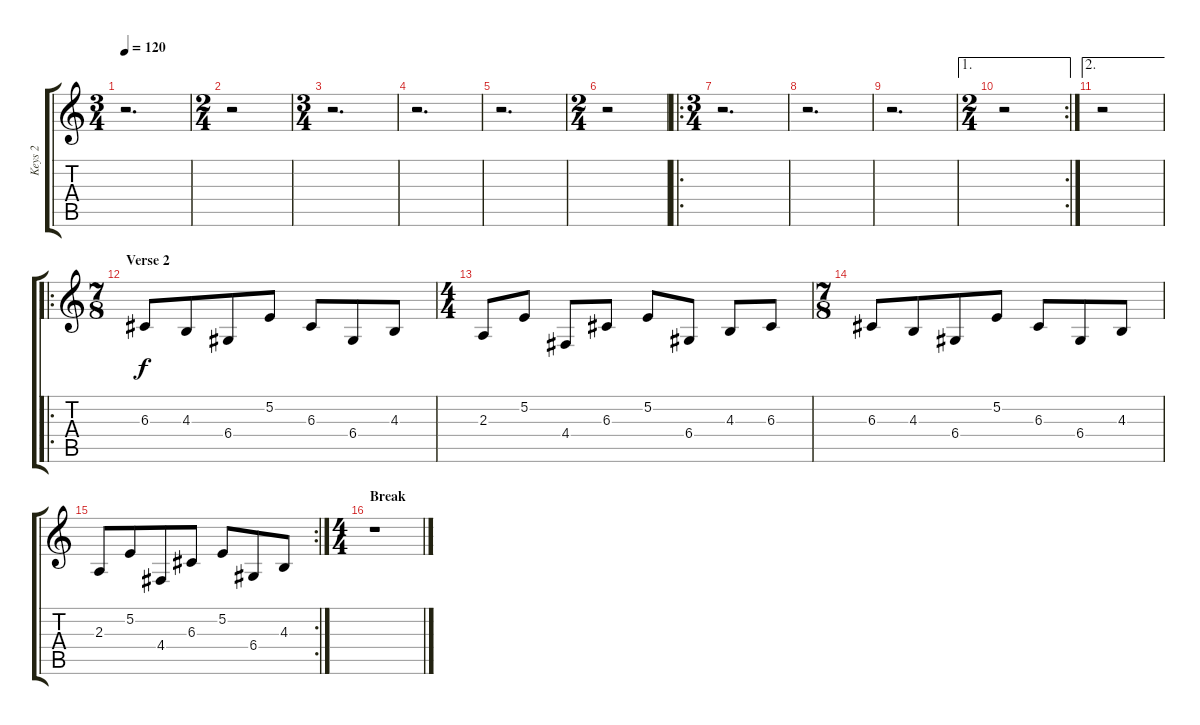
\track ("Keys 2" "Keys 2") {instrument vibraphone}
\staff {score tabs}
\tuning (E4 B3 G3 D3 A2 E2) {hide}
\ts (3 4)
\tempo 120
\clef g2
\ks c
r.2{d dy f} |
\ts (2 4)
r.2 |
\ts (3 4)
r.2{d} |
r.2{d} |
r.2{d} |
\ts (2 4)
r.2 |
\ro
\ts (3 4)
r.2{d} |
r.2{d} |
r.2{d} |
\ae 1
\rc 2
\ts (2 4)
r.2 |
\ae 2
r.2 |
\ro
\ts (7 8)
\section ("" "Verse 2")
6.3.8 4.3.8 6.4.8 5.2.8 6.3.8 6.4.8 4.3.8 |
\ts (4 4)
2.3.8 5.2.8 4.4.8 6.3.8 5.2.8 6.4.8 4.3.8 6.3.8 |
\ts (7 8)
6.3.8 4.3.8 6.4.8 5.2.8 6.3.8 6.4.8 4.3.8 |
\rc 2
2.3.8 5.2.8 4.4.8 6.3.8 5.2.8 6.4.8 4.3.8 |
\ts (4 4)
\section ("" "Break")
r.1
